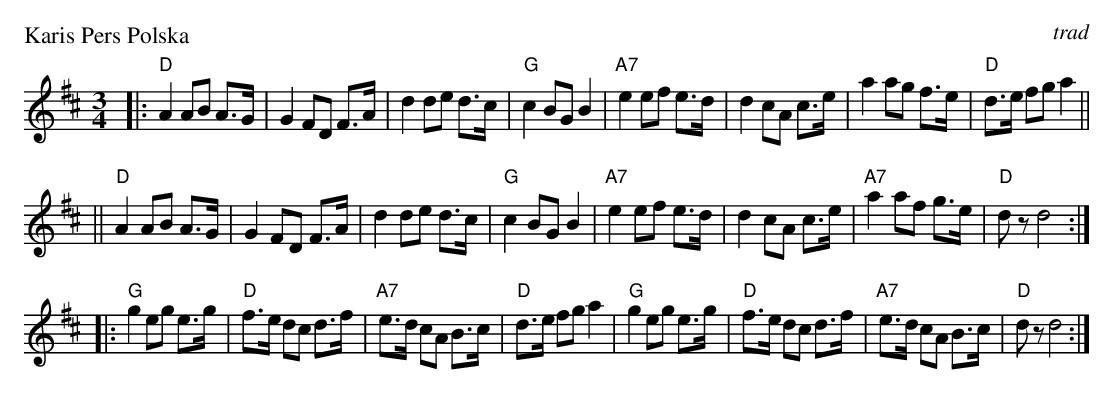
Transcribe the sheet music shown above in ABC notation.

X:1
P: Karis Pers Polska
O: trad
M: 3/4
L: 1/8
K: D
|: "D"A2 AB A>G | G2 FD F>A | d2 de d>c | "G"c2 BG B2 | "A7"e2 ef e>d | d2 cA c>e | a2 ag f>e | "D"d>e fg a2 ||
|| "D"A2 AB A>G | G2 FD F>A | d2 de d>c | "G"c2 BG B2 | "A7"e2 ef e>d | d2 cA c>e | "A7"a2 af g>e | "D"dz d4 :|
|: "G"g2 eg e>g | "D"f>e dc d>f | "A7"e>d cA B>c | "D"d>e fg a2 | "G"g2 eg e>g | "D"f>e dc d>f | "A7"e>d cA B>c | "D"dz d4 :|
